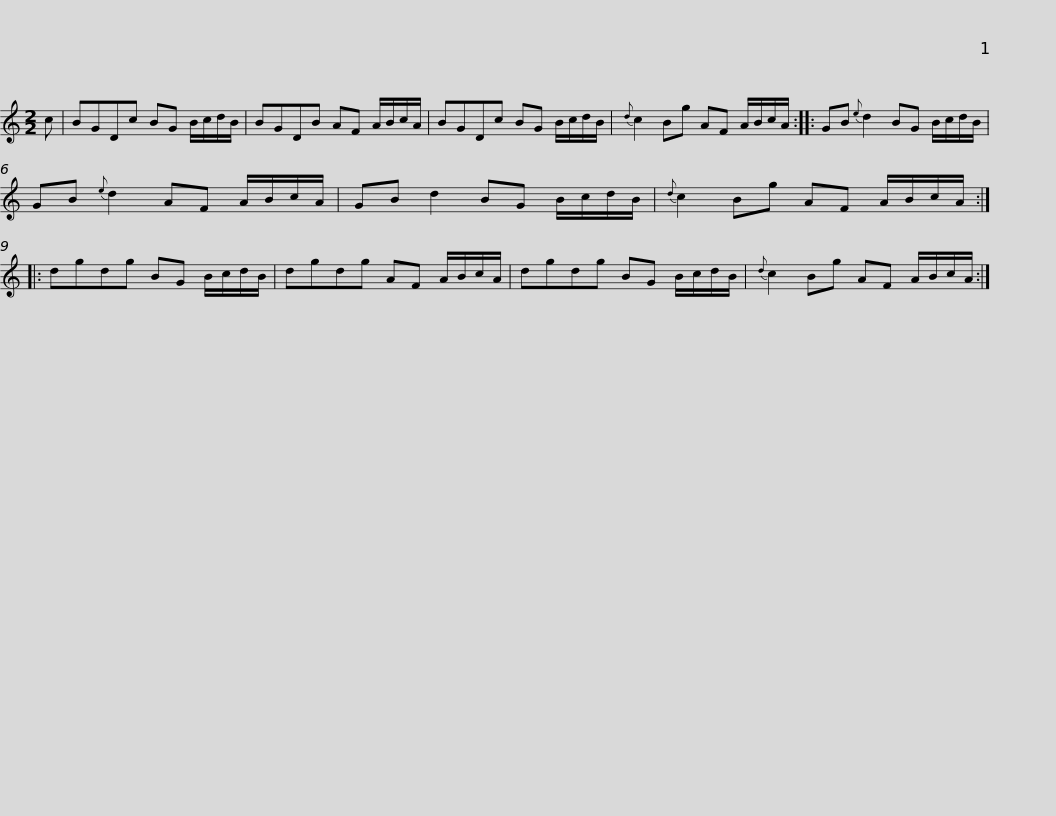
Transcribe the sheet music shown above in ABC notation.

X:1
L:1/8
M:2/2
I:linebreak $
K:C
V:1 treble
V:1
 c | BGDc BG B/c/d/B/ | BGDB AF A/B/c/A/ | BGDc BG B/c/d/B/ |{d} c2 Bg AF A/B/c/A/ ::$ %5
 GB{e} d2 BG B/c/d/B/ | GB{e} d2 AF A/B/c/A/ | GB d2 BG B/c/d/B/ |{d} c2 Bg AF A/B/c/A/ ::$ dgdg BG B/c/d/B/ | %10
 dgdg AF A/B/c/A/ | dgdg BG B/c/d/B/ |{d} c2 Bg AF A/B/c/A/ :| %13
